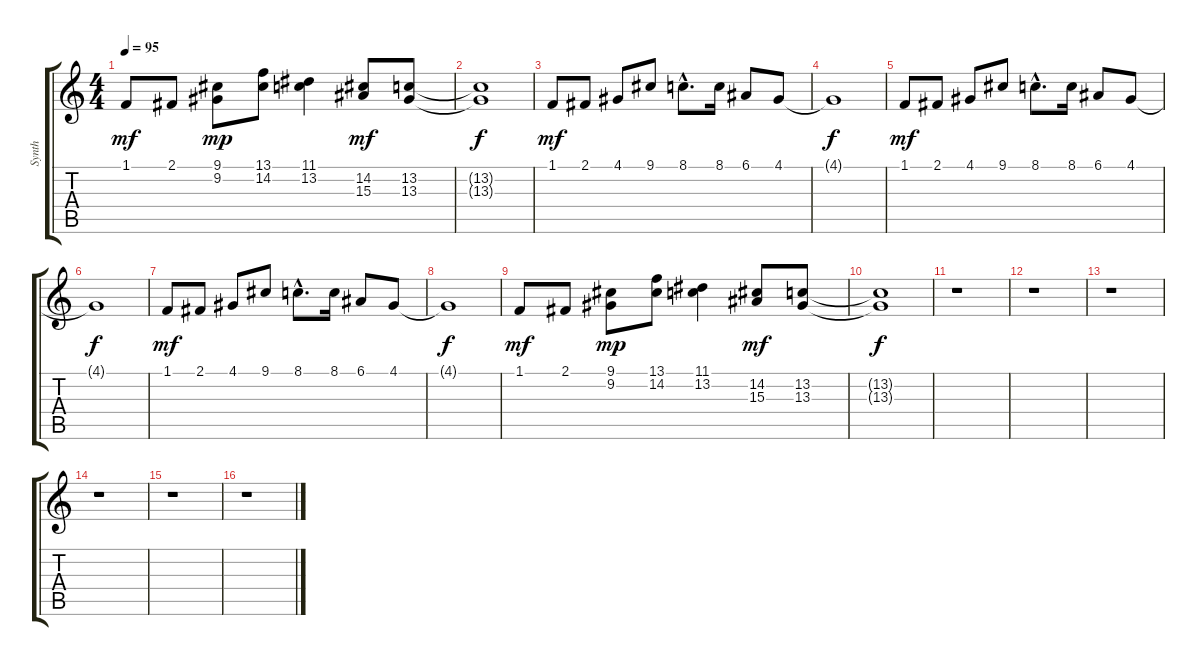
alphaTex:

\track ("Synth" "Synth") {instrument fx4atmosphere}
\staff {score tabs}
\tuning (E4 B3 G3 D3 A2 E2) {hide}
\ts (4 4)
\tempo 95
\clef g2
\ks c
1.1.8{dy mf} 2.1.8 (9.1 9.2).8{dy mp} (13.1 14.2).8 (11.1 13.2).4 (14.2 15.3).8{dy mf} (13.2 13.3).8 |
(13.2{t} 13.3{t}).1{dy f} |
1.1.8{dy mf} 2.1.8 4.1.8 9.1.8 8.1{hac}.8{d} 8.1.16 6.1.8 4.1.8 |
4.1{t}.1{dy f} |
1.1.8{dy mf} 2.1.8 4.1.8 9.1.8 8.1{hac}.8{d} 8.1.16 6.1.8 4.1.8 |
4.1{t}.1{dy f} |
1.1.8{dy mf} 2.1.8 4.1.8 9.1.8 8.1{hac}.8{d} 8.1.16 6.1.8 4.1.8 |
4.1{t}.1{dy f} |
1.1.8{dy mf} 2.1.8 (9.1 9.2).8{dy mp} (13.1 14.2).8 (11.1 13.2).4 (14.2 15.3).8{dy mf} (13.2 13.3).8 |
(13.2{t} 13.3{t}).1{dy f} |
r.1 |
r.1 |
r.1 |
r.1 |
r.1 |
r.1
